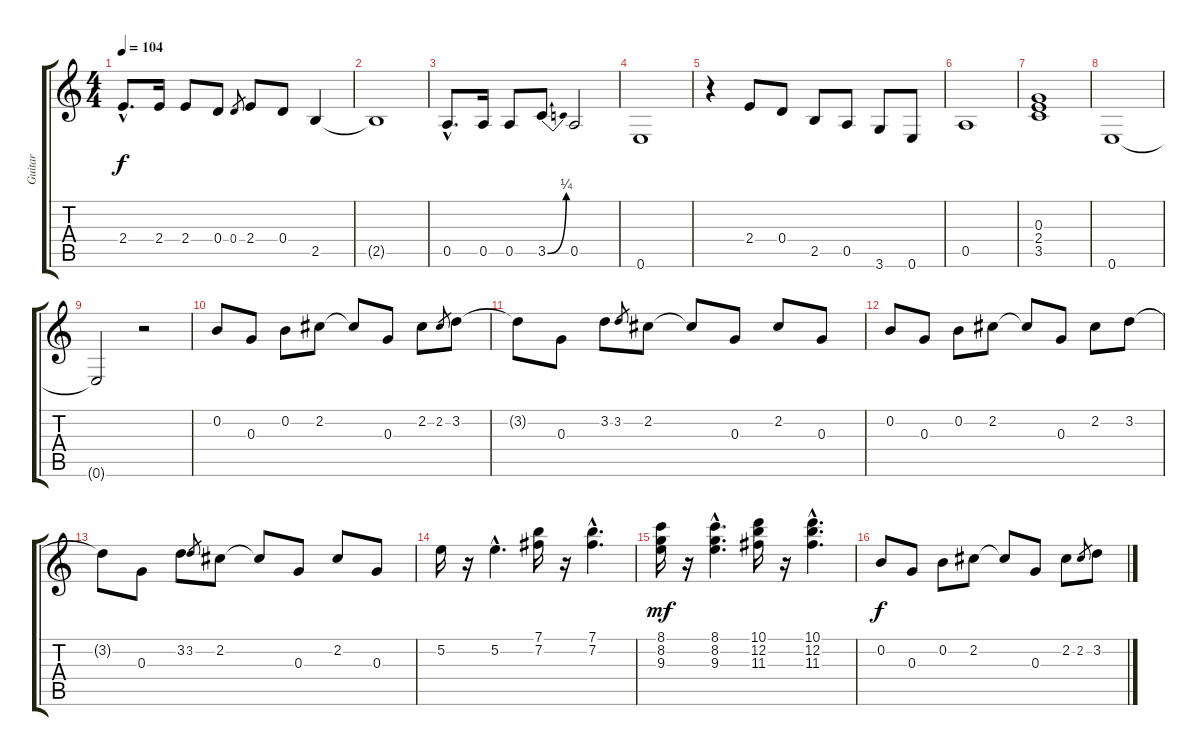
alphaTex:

\track ("Guitar" "Guitar") {instrument electricguitarjazz}
\staff {score tabs}
\tuning (E4 B3 G3 D3 A2 E2) {hide}
\ts (4 4)
\tempo 104
\clef g2
\ks c
2.4{hac}.8{d dy f} 2.4.16 2.4.8 0.4.8 0.4.8{gr} 2.4.8 0.4.8 2.5.4 |
2.5{t}.1 |
0.5{hac}.8{d} 0.5.16 0.5.8 3.5{be (bend 0 0 60 1)}.8 0.5.2 |
0.6.1 |
r.4 2.4.8 0.4.8 2.5.8 0.5.8 3.6.8 0.6.8 |
0.5.1 |
(0.3 2.4 3.5).1 |
0.6.1 |
0.6{t}.2 r.2 |
0.2.8 0.3.8 0.2.8 2.2.8 2.2{t}.8 0.3.8 2.2.8 2.2.8{gr} 3.2.8 |
3.2{t}.8 0.3.8 3.2.8 3.2.8{gr} 2.2.8 2.2{t}.8 0.3.8 2.2.8 0.3.8 |
0.2.8 0.3.8 0.2.8 2.2.8 2.2{t}.8 0.3.8 2.2.8 3.2.8 |
3.2{t}.8 0.3.8 3.2.8 3.2.8{gr} 2.2.8 2.2{t}.8 0.3.8 2.2.8 0.3.8 |
5.2.16 r.16 5.2{hac}.4{d} (7.1 7.2).16 r.16 (7.1{hac} 7.2{hac}).4{d} |
(8.1 8.2 9.3).16{dy mf} r.16 (8.1{hac} 8.2{hac} 9.3{hac}).4{d} (10.1 12.2 11.3).16 r.16 (10.1{hac} 12.2{hac} 11.3{hac}).4{d} |
0.2.8{dy f} 0.3.8 0.2.8 2.2.8 2.2{t}.8 0.3.8 2.2.8 2.2.8{gr} 3.2.8
